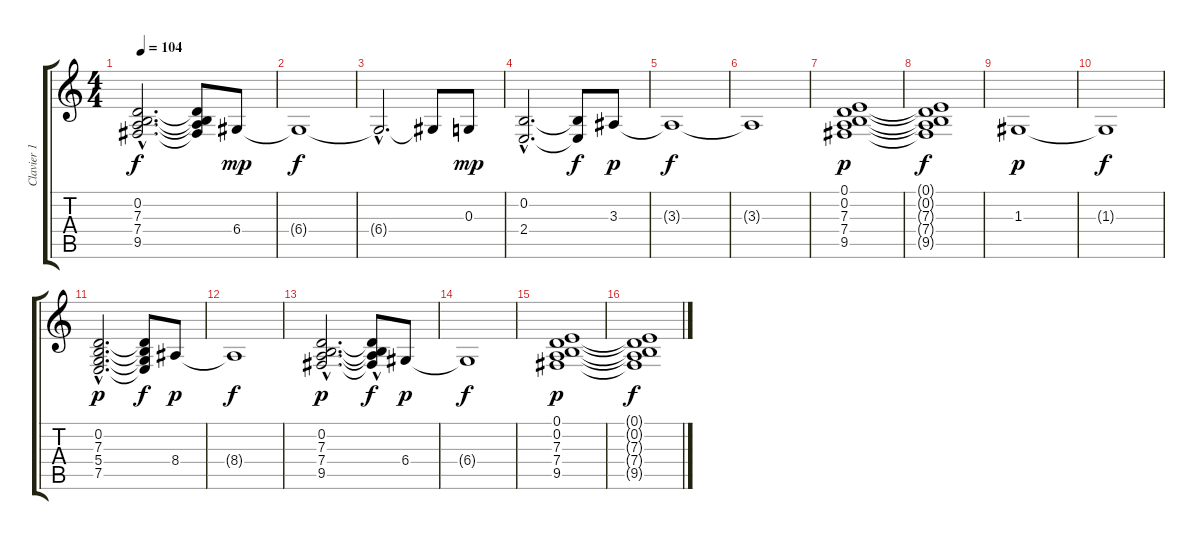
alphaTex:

\track ("Clavier 1" "Clavier 1") {instrument synthstrings1}
\staff {score tabs}
\tuning (E4 B3 G3 D3 A2 E2) {hide}
\ts (4 4)
\tempo 104
\clef g2
\ks c
(0.2{hac t} 7.3{hac t} 7.4{hac t} 9.5{hac t}).2{d dy f} (0.2{t} 7.3{t} 7.4{t} 9.5{t}).8 6.4.8{dy mp} |
6.4{t}.1{dy f} |
6.4{hac t}.2{d} 6.4{t}.8 0.3.8{dy mp} |
(0.2{hac} 2.4{hac}).2{d} (0.2{t} 2.4{t}).8{dy f} 3.3.8{dy p} |
3.3{t}.1{dy f} |
3.3{t}.1 |
(0.1 0.2 7.3 7.4 9.5).1{dy p} |
(0.1{t} 0.2{t} 7.3{t} 7.4{t} 9.5{t}).1{dy f} |
1.3.1{dy p} |
1.3{t}.1{dy f} |
(0.2{hac} 7.3{hac} 5.4{hac} 7.5{hac}).2{d dy p} (0.2{t} 7.3{t} 5.4{t} 7.5{t}).8{dy f} 8.4.8{dy p} |
8.4{t}.1{dy f} |
(0.2{hac} 7.3{hac} 7.4{hac} 9.5{hac}).2{d dy p} (0.2{t} 7.3{t} 7.4{hac t} 9.5{t}).8{dy f} 6.4.8{dy p} |
6.4{t}.1{dy f} |
(0.1 0.2 7.3 7.4 9.5).1{dy p} |
(0.1{t} 0.2{t} 7.3{t} 7.4{t} 9.5{t}).1{dy f}
